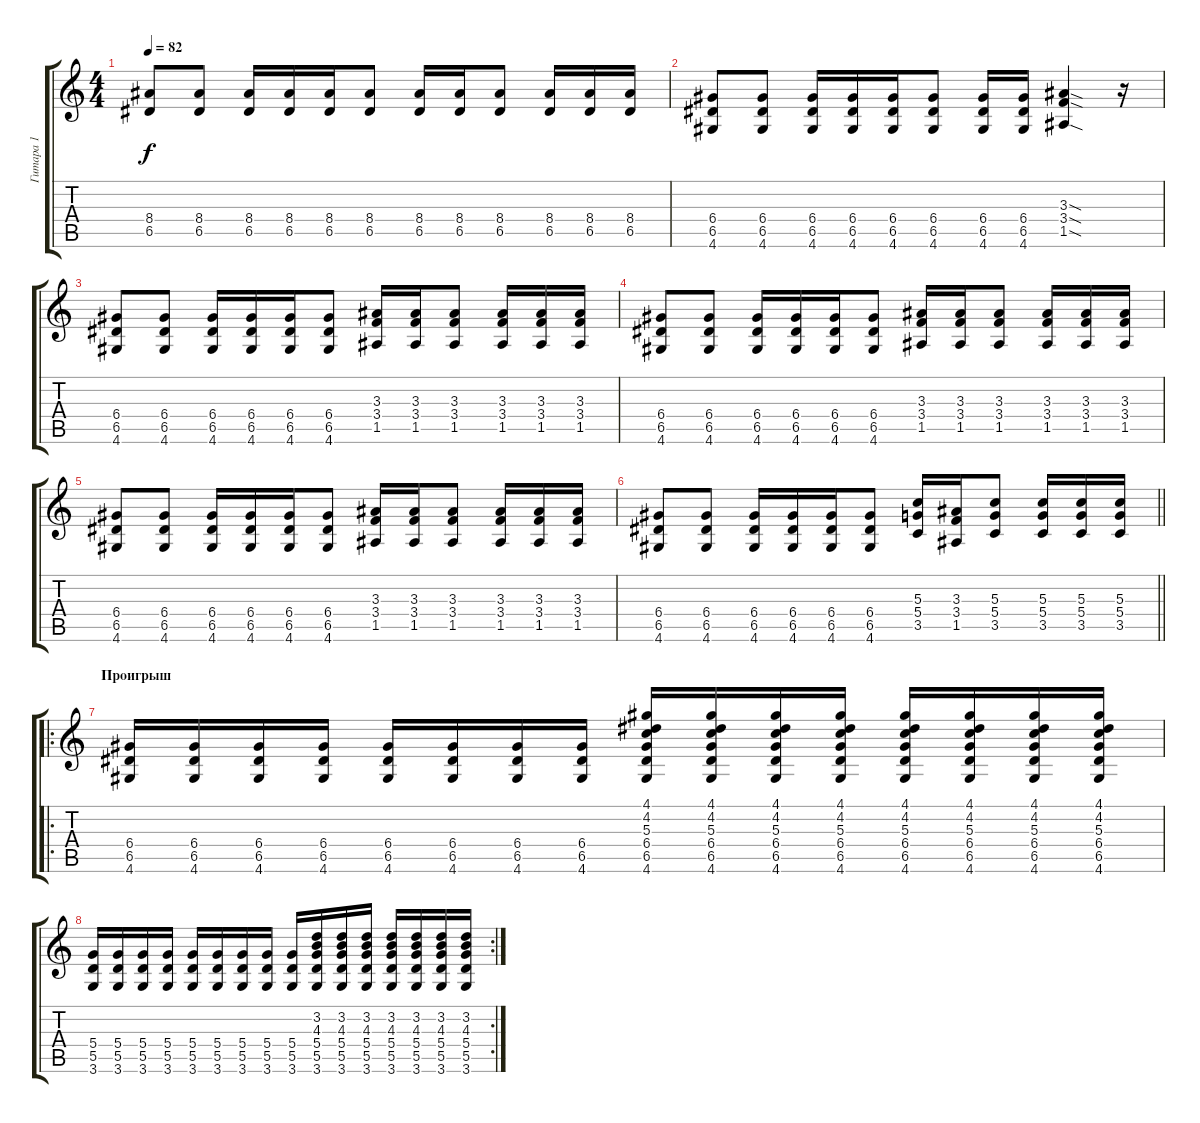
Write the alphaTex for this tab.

\track ("Гитара 1" "Гитара 1") {instrument electricguitarjazz}
\staff {score tabs}
\tuning (E4 B3 G3 D3 A2 E2) {hide}
\ts (4 4)
\tempo 82
\clef g2
\ks c
(8.4 6.5).8{dy f} (8.4 6.5).8 (8.4 6.5).16 (8.4 6.5).16 (8.4 6.5).16 (8.4 6.5).8 (8.4 6.5).16 (8.4 6.5).16 (8.4 6.5).8 (8.4 6.5).16 (8.4 6.5).16 (8.4 6.5).16 |
(6.4 6.5 4.6).8 (6.4 6.5 4.6).8 (6.4 6.5 4.6).16 (6.4 6.5 4.6).16 (6.4 6.5 4.6).16 (6.4 6.5 4.6).8 (6.4 6.5 4.6).16 (6.4 6.5 4.6).16 (3.3{sod} 3.4{sod} 1.5{sod}).4{instrument distortionguitar} r.16 |
(6.4 6.5 4.6).8 (6.4 6.5 4.6).8 (6.4 6.5 4.6).16 (6.4 6.5 4.6).16 (6.4 6.5 4.6).16 (6.4 6.5 4.6).8 (3.3 3.4 1.5).16 (3.3 3.4 1.5).16 (3.3 3.4 1.5).8 (3.3 3.4 1.5).16 (3.3 3.4 1.5).16 (3.3 3.4 1.5).16 |
(6.4 6.5 4.6).8 (6.4 6.5 4.6).8 (6.4 6.5 4.6).16 (6.4 6.5 4.6).16 (6.4 6.5 4.6).16 (6.4 6.5 4.6).8 (3.3 3.4 1.5).16 (3.3 3.4 1.5).16 (3.3 3.4 1.5).8 (3.3 3.4 1.5).16 (3.3 3.4 1.5).16 (3.3 3.4 1.5).16 |
(6.4 6.5 4.6).8 (6.4 6.5 4.6).8 (6.4 6.5 4.6).16 (6.4 6.5 4.6).16 (6.4 6.5 4.6).16 (6.4 6.5 4.6).8 (3.3 3.4 1.5).16 (3.3 3.4 1.5).16 (3.3 3.4 1.5).8 (3.3 3.4 1.5).16 (3.3 3.4 1.5).16 (3.3 3.4 1.5).16 |
\barLineRight lightlight
(6.4 6.5 4.6).8 (6.4 6.5 4.6).8 (6.4 6.5 4.6).16 (6.4 6.5 4.6).16 (6.4 6.5 4.6).16 (6.4 6.5 4.6).8 (5.3 5.4 3.5).16 (3.3 3.4 1.5).16 (5.3 5.4 3.5).8 (5.3 5.4 3.5).16 (5.3 5.4 3.5).16 (5.3 5.4 3.5).16 |
\ro
\section ("" "Проигрыш")
(6.4 6.5 4.6).16 (6.4 6.5 4.6).16 (6.4 6.5 4.6).16 (6.4 6.5 4.6).16 (6.4 6.5 4.6).16 (6.4 6.5 4.6).16 (6.4 6.5 4.6).16 (6.4 6.5 4.6).16 (4.1 4.2 5.3 6.4 6.5 4.6).16 (4.1 4.2 5.3 6.4 6.5 4.6).16 (4.1 4.2 5.3 6.4 6.5 4.6).16 (4.1 4.2 5.3 6.4 6.5 4.6).16 (4.1 4.2 5.3 6.4 6.5 4.6).16 (4.1 4.2 5.3 6.4 6.5 4.6).16 (4.1 4.2 5.3 6.4 6.5 4.6).16 (4.1 4.2 5.3 6.4 6.5 4.6).16 |
\rc 2
(5.4 5.5 3.6).16 (5.4 5.5 3.6).16 (5.4 5.5 3.6).16 (5.4 5.5 3.6).16 (5.4 5.5 3.6).16 (5.4 5.5 3.6).16 (5.4 5.5 3.6).16 (5.4 5.5 3.6).16 (5.4 5.5 3.6).16 (3.2 4.3 5.4 5.5 3.6).16 (3.2 4.3 5.4 5.5 3.6).16 (3.2 4.3 5.4 5.5 3.6).16 (3.2 4.3 5.4 5.5 3.6).16 (3.2 4.3 5.4 5.5 3.6).16 (3.2 4.3 5.4 5.5 3.6).16 (3.2 4.3 5.4 5.5 3.6).16
